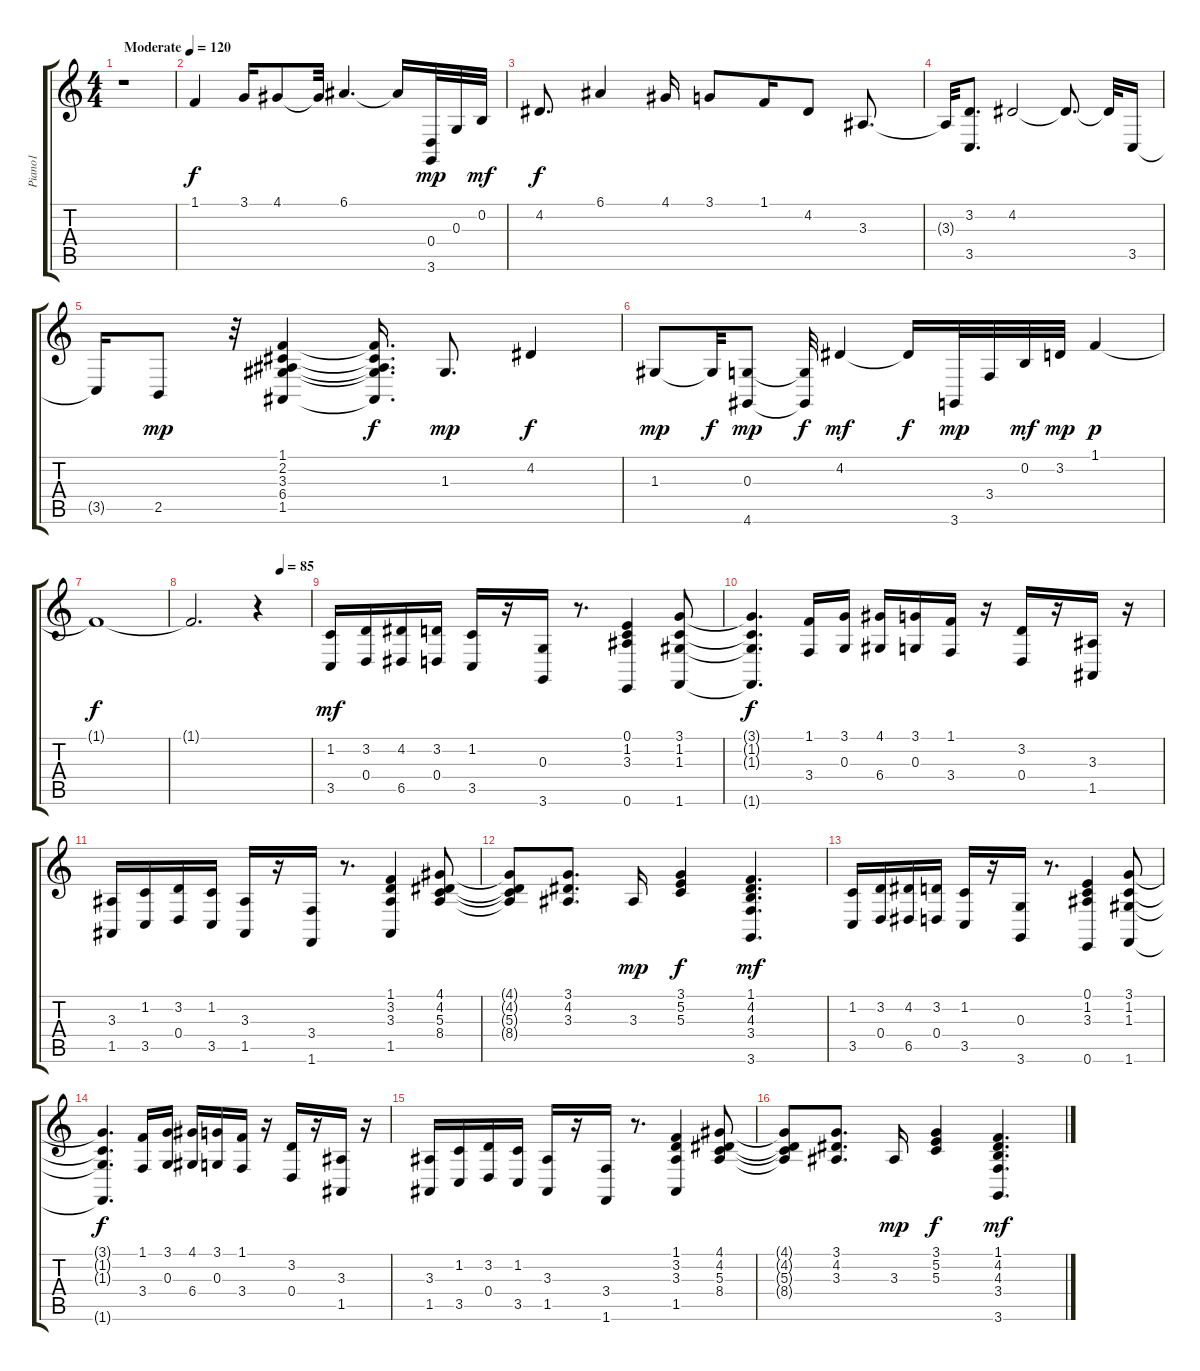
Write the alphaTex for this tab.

\track ("Piano1" "Piano1") {instrument acousticgrandpiano}
\staff {score tabs}
\tuning (E4 B3 G3 D3 A2 E2) {hide}
\ts (4 4)
\tempo (120 "Moderate")
\clef g2
\ks c
r.1{dy f instrument acousticgrandpiano} |
1.1.4 3.1.16 4.1.8 4.1{t}.32 6.1.4{d} 6.1{t}.16 (0.4 3.6).32{dy mp} 0.3.32 0.2.32{dy mf} |
4.2.8{d dy f} 6.1.4 4.1.16 3.1.8 1.1.16 4.2.8 3.3.8{d} |
3.3{t}.32 (3.2 3.5).8{d} 4.2.2 4.2{t}.8{d} 4.2{t}.32 3.5.16 |
3.5{t}.16 2.5.8{dy mp} r.32 (1.1 2.2 3.3 6.4 1.5).4 (1.1{t} 2.2{t} 3.3{t} 6.4{t} 1.5{t}).16{d dy f} 1.3.8{d dy mp} 4.2.4{dy f} |
1.3.8{dy mp} 1.3{t}.32{dy f} (0.3 4.6).8{dy mp} (0.3{t} 4.6{t}).32{dy f} 4.2.4{dy mf} 4.2{t}.16{dy f} 3.6.32{dy mp} 3.4.32 0.2.32{dy mf} 3.2.32{dy mp} 1.1.4{dy p} |
1.1{t}.1{dy f} |
\tempo (85 0.75)
1.1{t}.2{d} r.4 |
(1.2 3.5).16{dy mf} (3.2 0.4).16 (4.2 6.5).16 (3.2 0.4).16 (1.2 3.5).16 r.16 (0.3 3.6).16 r.8{d} (0.1 1.2 3.3 0.6).4 (3.1 1.2 1.3 1.6).8 |
(3.1{t} 1.2{t} 1.3{t} 1.6{t}).4{d dy f} (1.1 3.4).16 (3.1 0.3).16 (4.1 6.4).16 (3.1 0.3).16 (1.1 3.4).16 r.16 (3.2 0.4).16 r.16 (3.3 1.5).16 r.16 |
(3.3 1.5).16 (1.2 3.5).16 (3.2 0.4).16 (1.2 3.5).16 (3.3 1.5).16 r.16 (3.4 1.6).16 r.8{d} (1.1 3.2 3.3 1.5).4 (4.1 4.2 5.3 8.4).8 |
(4.1{t} 4.2{t} 5.3{t} 8.4{t}).8 (3.1 4.2 3.3).8{d} 3.3.16{dy mp} (3.1 5.2 5.3).4{dy f} (1.1 4.2 4.3 3.4 3.6).4{d dy mf} |
(1.2 3.5).16 (3.2 0.4).16 (4.2 6.5).16 (3.2 0.4).16 (1.2 3.5).16 r.16 (0.3 3.6).16 r.8{d} (0.1 1.2 3.3 0.6).4 (3.1 1.2 1.3 1.6).8 |
(3.1{t} 1.2{t} 1.3{t} 1.6{t}).4{d dy f} (1.1 3.4).16 (3.1 0.3).16 (4.1 6.4).16 (3.1 0.3).16 (1.1 3.4).16 r.16 (3.2 0.4).16 r.16 (3.3 1.5).16 r.16 |
(3.3 1.5).16 (1.2 3.5).16 (3.2 0.4).16 (1.2 3.5).16 (3.3 1.5).16 r.16 (3.4 1.6).16 r.8{d} (1.1 3.2 3.3 1.5).4 (4.1 4.2 5.3 8.4).8 |
(4.1{t} 4.2{t} 5.3{t} 8.4{t}).8 (3.1 4.2 3.3).8{d} 3.3.16{dy mp} (3.1 5.2 5.3).4{dy f} (1.1 4.2 4.3 3.4 3.6).4{d dy mf}
